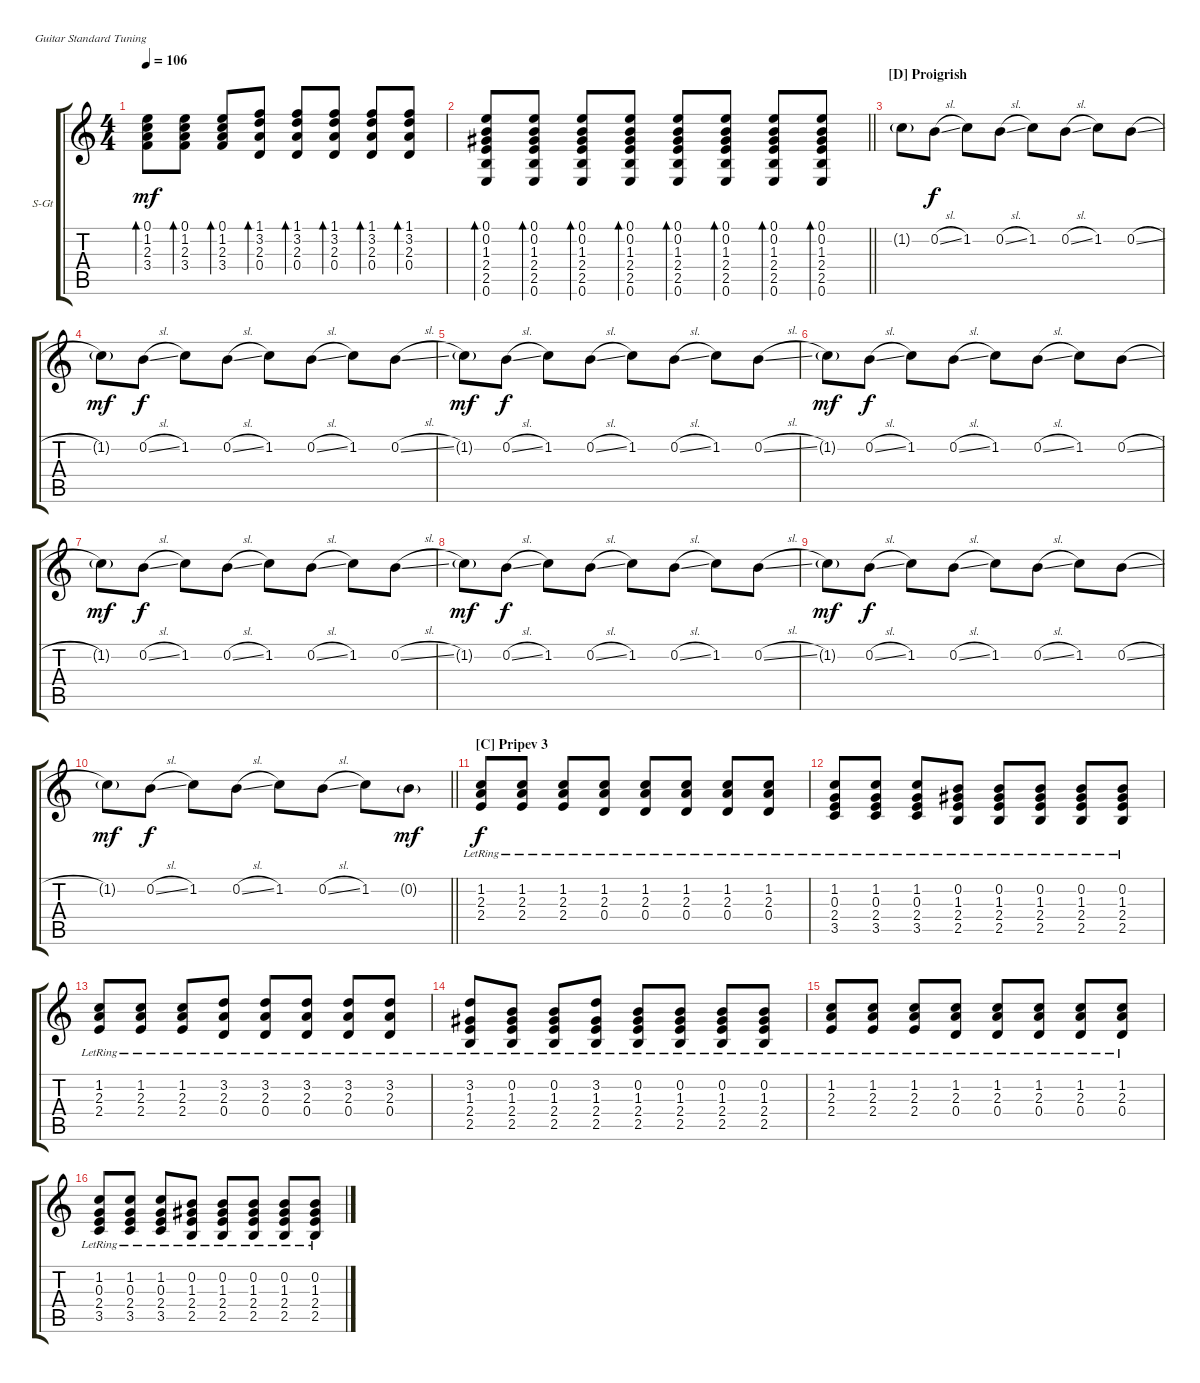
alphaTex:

\bracketExtendMode groupsimilarinstruments
\firstSystemTrackNameOrientation horizontal
\otherSystemsTrackNameOrientation horizontal
\track ("Gitara | R. Vladyko" "S-Gt") {instrument acousticguitarsteel}
\staff {score tabs}
\tuning (E4 B3 G3 D3 A2 E2)
\ts (4 4)
\tempo 106
\clef g2
\ks c
(0.1 1.2 2.3 3.4).8{bd 60 dy mf} (0.1 1.2 2.3 3.4).8{bd 60} (0.1 1.2 2.3 3.4).8{bd 60} (1.1 3.2 2.3 0.4).8{bd 60} (1.1 3.2 2.3 0.4).8{bd 60} (1.1 3.2 2.3 0.4).8{bd 60} (1.1 3.2 2.3 0.4).8{bd 60} (1.1 3.2 2.3 0.4).8{bd 60} |
\barLineRight lightlight
(0.1 0.2 1.3 2.4 2.5 0.6).8{bd 60} (0.1 0.2 1.3 2.4 2.5 0.6).8{bd 60} (0.1 0.2 1.3 2.4 2.5 0.6).8{bd 60} (0.1 0.2 1.3 2.4 2.5 0.6).8{bd 60} (0.1 0.2 1.3 2.4 2.5 0.6).8{bd 60} (0.1 0.2 1.3 2.4 2.5 0.6).8{bd 60} (0.1 0.2 1.3 2.4 2.5 0.6).8{bd 60} (0.1 0.2 1.3 2.4 2.5 0.6).8{bd 60} |
\section ("D" "Proigrish")
1.2{g}.8 0.2{sl}.8{dy f} 1.2.8 0.2{sl}.8 1.2.8 0.2{sl}.8 1.2.8 0.2{sl}.8 |
1.2{g}.8{dy mf} 0.2{sl}.8{dy f} 1.2.8 0.2{sl}.8 1.2.8 0.2{sl}.8 1.2.8 0.2{sl}.8 |
1.2{g}.8{dy mf} 0.2{sl}.8{dy f} 1.2.8 0.2{sl}.8 1.2.8 0.2{sl}.8 1.2.8 0.2{sl}.8 |
1.2{g}.8{dy mf} 0.2{sl}.8{dy f} 1.2.8 0.2{sl}.8 1.2.8 0.2{sl}.8 1.2.8 0.2{sl}.8 |
1.2{g}.8{dy mf} 0.2{sl}.8{dy f} 1.2.8 0.2{sl}.8 1.2.8 0.2{sl}.8 1.2.8 0.2{sl}.8 |
1.2{g}.8{dy mf} 0.2{sl}.8{dy f} 1.2.8 0.2{sl}.8 1.2.8 0.2{sl}.8 1.2.8 0.2{sl}.8 |
1.2{g}.8{dy mf} 0.2{sl}.8{dy f} 1.2.8 0.2{sl}.8 1.2.8 0.2{sl}.8 1.2.8 0.2{sl}.8 |
\barLineRight lightlight
1.2{g}.8{dy mf} 0.2{sl}.8{dy f} 1.2.8 0.2{sl}.8 1.2.8 0.2{sl}.8 1.2.8 0.2{g}.8{dy mf} |
\section ("C" "Pripev 3")
(1.2{lr} 2.3{lr} 2.4{lr}).8{dy f} (1.2{lr} 2.3{lr} 2.4{lr}).8 (1.2{lr} 2.3{lr} 2.4{lr}).8 (1.2{lr} 2.3{lr} 0.4{lr}).8 (1.2{lr} 2.3{lr} 0.4{lr}).8 (1.2{lr} 2.3{lr} 0.4{lr}).8 (1.2{lr} 2.3{lr} 0.4{lr}).8 (1.2{lr} 2.3{lr} 0.4{lr}).8 |
(1.2{lr} 0.3{lr} 2.4{lr} 3.5{lr}).8 (1.2{lr} 0.3{lr} 2.4{lr} 3.5{lr}).8 (1.2{lr} 0.3{lr} 2.4{lr} 3.5{lr}).8 (0.2{lr} 1.3{lr} 2.4{lr} 2.5{lr}).8 (0.2{lr} 1.3{lr} 2.4{lr} 2.5{lr}).8 (0.2{lr} 1.3{lr} 2.4{lr} 2.5{lr}).8 (0.2{lr} 1.3{lr} 2.4{lr} 2.5{lr}).8 (0.2{lr} 1.3{lr} 2.4{lr} 2.5{lr}).8 |
(1.2{lr} 2.3{lr} 2.4{lr}).8 (1.2{lr} 2.3{lr} 2.4{lr}).8 (1.2{lr} 2.3{lr} 2.4{lr}).8 (3.2{lr} 2.3{lr} 0.4{lr}).8 (3.2{lr} 2.3{lr} 0.4{lr}).8 (3.2{lr} 2.3{lr} 0.4{lr}).8 (3.2{lr} 2.3{lr} 0.4{lr}).8 (3.2{lr} 2.3{lr} 0.4{lr}).8 |
(3.2{lr} 1.3{lr} 2.4{lr} 2.5{lr}).8 (0.2{lr} 1.3{lr} 2.4{lr} 2.5{lr}).8 (0.2{lr} 1.3{lr} 2.4{lr} 2.5{lr}).8 (3.2{lr} 1.3{lr} 2.4{lr} 2.5{lr}).8 (0.2{lr} 1.3{lr} 2.4{lr} 2.5{lr}).8 (0.2{lr} 1.3{lr} 2.4{lr} 2.5{lr}).8 (0.2{lr} 1.3{lr} 2.4{lr} 2.5{lr}).8 (0.2{lr} 1.3{lr} 2.4{lr} 2.5{lr}).8 |
(1.2{lr} 2.3{lr} 2.4{lr}).8 (1.2{lr} 2.3{lr} 2.4{lr}).8 (1.2{lr} 2.3{lr} 2.4{lr}).8 (1.2{lr} 2.3{lr} 0.4{lr}).8 (1.2{lr} 2.3{lr} 0.4{lr}).8 (1.2{lr} 2.3{lr} 0.4{lr}).8 (1.2{lr} 2.3{lr} 0.4{lr}).8 (1.2{lr} 2.3{lr} 0.4{lr}).8 |
(1.2{lr} 0.3{lr} 2.4{lr} 3.5{lr}).8 (1.2{lr} 0.3{lr} 2.4{lr} 3.5{lr}).8 (1.2{lr} 0.3{lr} 2.4{lr} 3.5{lr}).8 (0.2{lr} 1.3{lr} 2.4{lr} 2.5{lr}).8 (0.2{lr} 1.3{lr} 2.4{lr} 2.5{lr}).8 (0.2{lr} 1.3{lr} 2.4{lr} 2.5{lr}).8 (0.2{lr} 1.3{lr} 2.4{lr} 2.5{lr}).8 (0.2{lr} 1.3{lr} 2.4{lr} 2.5{lr}).8
